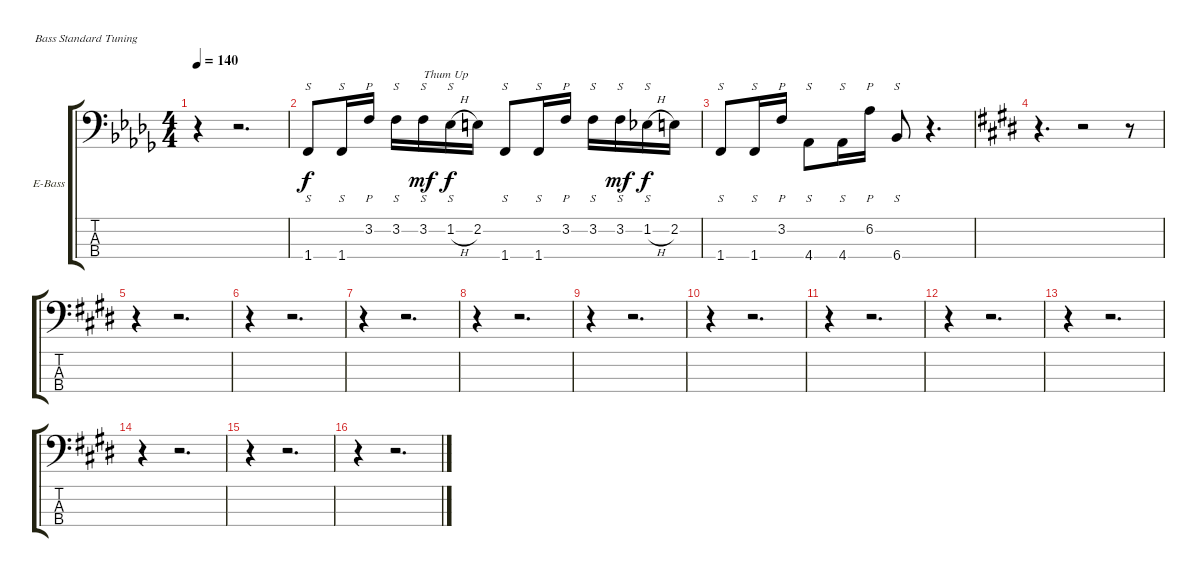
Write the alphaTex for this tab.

\bracketExtendMode groupsimilarinstruments
\firstSystemTrackNameOrientation horizontal
\otherSystemsTrackNameOrientation horizontal
\track ("Slap Bass" "E-Bass") {instrument slapbass1}
\staff {score tabs}
\tuning (G2 D2 A1 E1)
\ts (4 4)
\tempo 140
\clef f4
\ks db
r.4{dy f} r.2{d} |
1.4.8{s} 1.4.16{s} 3.2.16{p} 3.2.16{s} 3.2.16{s txt "Thum Up" dy mf} 1.2{h}.16{s dy f} 2.2.16 1.4.8{s} 1.4.16{s} 3.2.16{p} 3.2.16{s} 3.2.16{s dy mf} 1.2{h}.16{s dy f} 2.2.16 |
1.4.8{s} 1.4.16{s} 3.2.16{p} 4.4.8{s} 4.4.16{s} 6.2.16{p} 6.4.8{s} r.4{d} |
\ks e
r.4{d} r.2 r.8 |
r.4 r.2{d} |
r.4 r.2{d} |
r.4 r.2{d} |
r.4 r.2{d} |
r.4 r.2{d} |
r.4 r.2{d} |
r.4 r.2{d} |
r.4 r.2{d} |
r.4 r.2{d} |
r.4 r.2{d} |
r.4 r.2{d} |
r.4 r.2{d}
